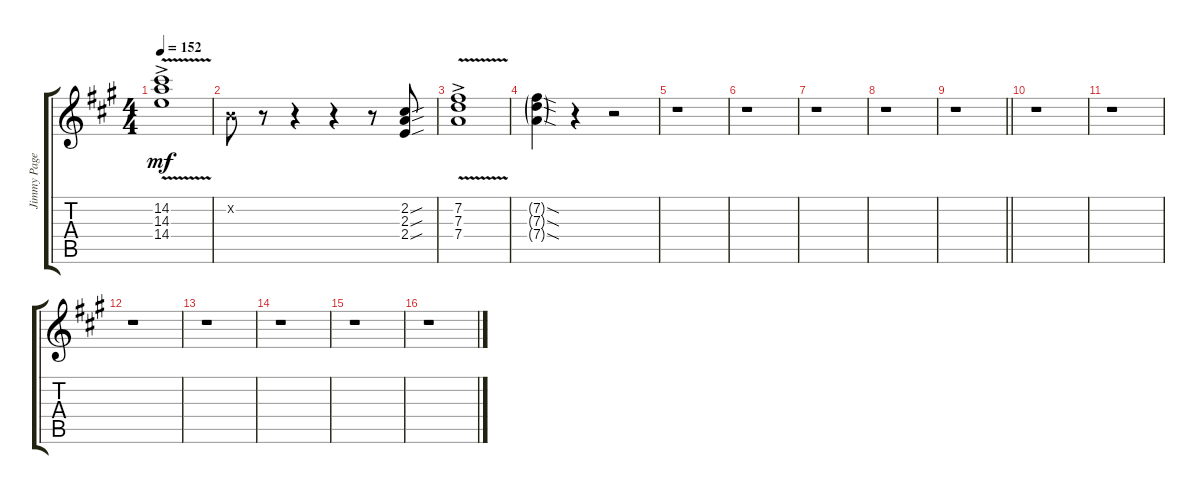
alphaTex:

\track ("Jimmy Page (Fills)" "Jimmy Page") {instrument overdrivenguitar}
\staff {score tabs}
\tuning (E4 B3 G3 D3 A2 E2) {hide}
\ts (4 4)
\tempo 152
\clef g2
\ks a
(14.2{v ac} 14.3{v} 14.4{v}).1{dy mf} |
0.2{x}.8 r.8 r.4 r.4 r.8 (2.2{sou} 2.3{sou} 2.4{sou}).8 |
(7.2{v ac} 7.3{v} 7.4{v}).1 |
(7.2{sod g} 7.3{sod g} 7.4{sod g}).4 r.4 r.2 |
r.1 |
r.1 |
r.1 |
r.1 |
\barLineRight lightlight
r.1 |
r.1 |
r.1 |
r.1 |
r.1 |
r.1 |
r.1 |
r.1
